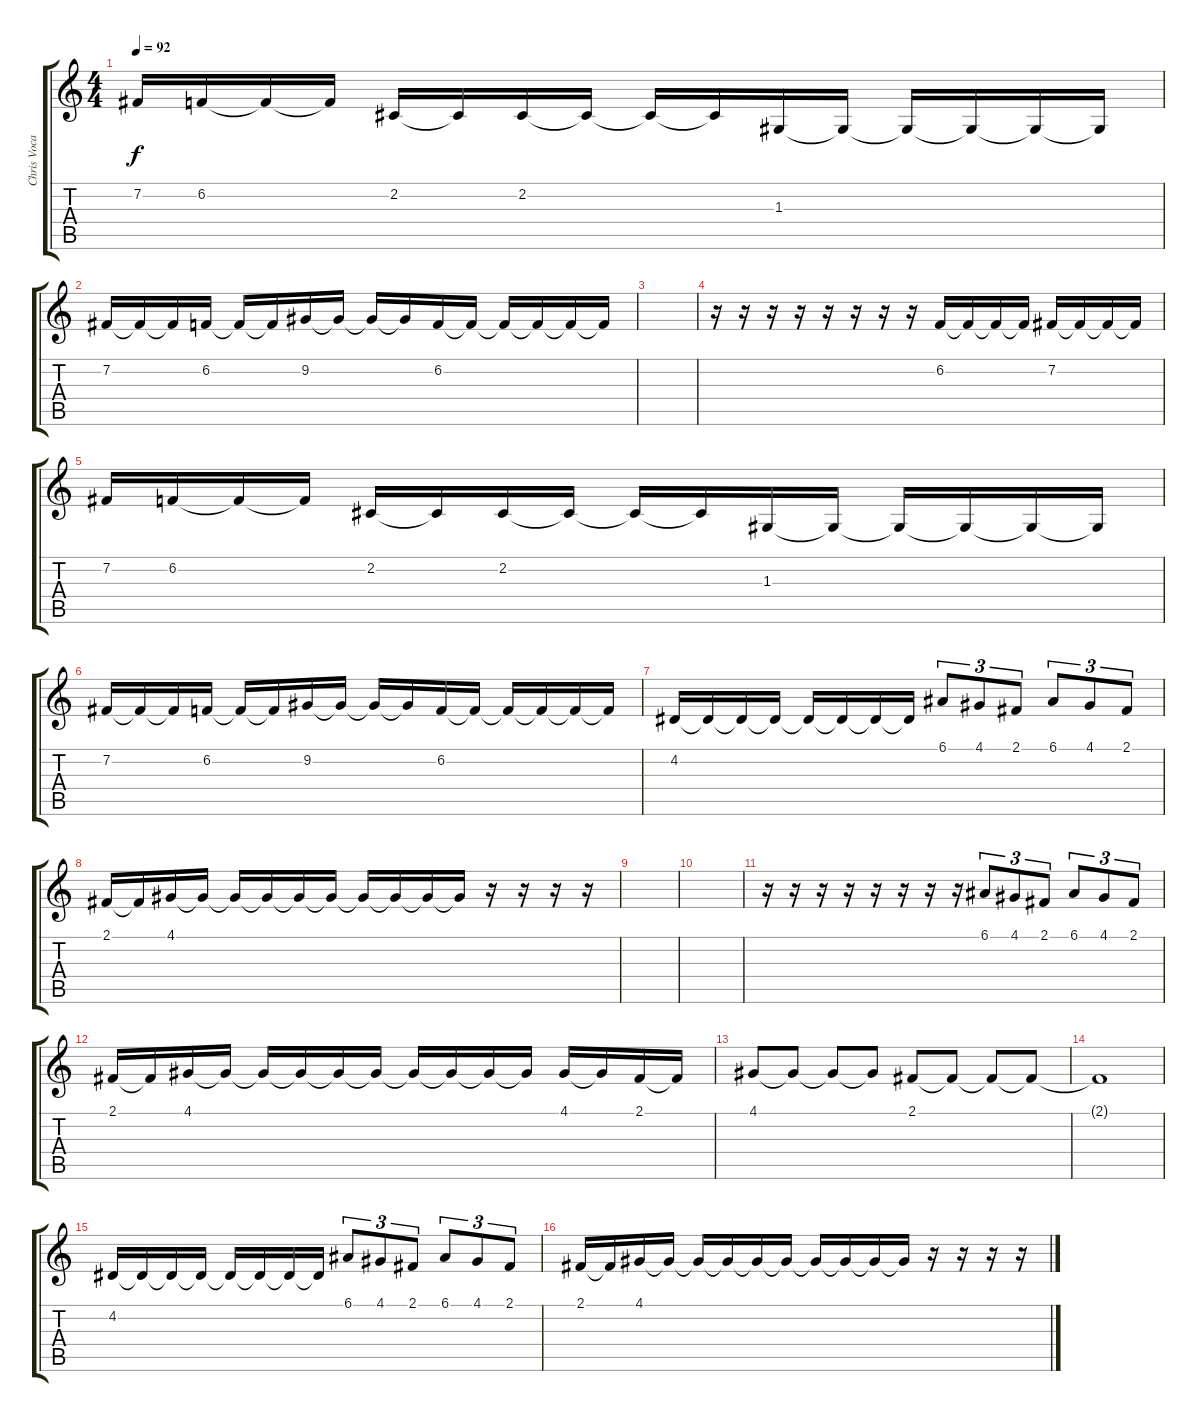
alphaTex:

\track ("Chris Vocals" "Chris Voca") {instrument oboe}
\staff {score tabs}
\tuning (E4 B3 G3 D3 A2 E2) {hide}
\ts (4 4)
\tempo 92
\clef g2
\ks c
7.2.16{dy f} 6.2.16 6.2{t}.16 6.2{t}.16 2.2.16 2.2{t}.16 2.2.16 2.2{t}.16 2.2{t}.16 2.2{t}.16 1.3.16 1.3{t}.16 1.3{t}.16 1.3{t}.16 1.3{t}.16 1.3{t}.16 |
7.2.16 7.2{t}.16 7.2{t}.16 6.2.16 6.2{t}.16 6.2{t}.16 9.2.16 9.2{t}.16 9.2{t}.16 9.2{t}.16 6.2.16 6.2{t}.16 6.2{t}.16 6.2{t}.16 6.2{t}.16 6.2{t}.16 |
|
r.16 r.16 r.16 r.16 r.16 r.16 r.16 r.16 6.2.16 6.2{t}.16 6.2{t}.16 6.2{t}.16 7.2.16 7.2{t}.16 7.2{t}.16 7.2{t}.16 |
7.2.16 6.2.16 6.2{t}.16 6.2{t}.16 2.2.16 2.2{t}.16 2.2.16 2.2{t}.16 2.2{t}.16 2.2{t}.16 1.3.16 1.3{t}.16 1.3{t}.16 1.3{t}.16 1.3{t}.16 1.3{t}.16 |
7.2.16 7.2{t}.16 7.2{t}.16 6.2.16 6.2{t}.16 6.2{t}.16 9.2.16 9.2{t}.16 9.2{t}.16 9.2{t}.16 6.2.16 6.2{t}.16 6.2{t}.16 6.2{t}.16 6.2{t}.16 6.2{t}.16 |
4.2.16 4.2{t}.16 4.2{t}.16 4.2{t}.16 4.2{t}.16 4.2{t}.16 4.2{t}.16 4.2{t}.16 6.1.8{tu (3 2)} 4.1.8{tu (3 2)} 2.1.8{tu (3 2)} 6.1.8{tu (3 2)} 4.1.8{tu (3 2)} 2.1.8{tu (3 2)} |
2.1.16 2.1{t}.16 4.1.16 4.1{t}.16 4.1{t}.16 4.1{t}.16 4.1{t}.16 4.1{t}.16 4.1{t}.16 4.1{t}.16 4.1{t}.16 4.1{t}.16 r.16 r.16 r.16 r.16 |
|
|
r.16 r.16 r.16 r.16 r.16 r.16 r.16 r.16 6.1.8{tu (3 2)} 4.1.8{tu (3 2)} 2.1.8{tu (3 2)} 6.1.8{tu (3 2)} 4.1.8{tu (3 2)} 2.1.8{tu (3 2)} |
2.1.16 2.1{t}.16 4.1.16 4.1{t}.16 4.1{t}.16 4.1{t}.16 4.1{t}.16 4.1{t}.16 4.1{t}.16 4.1{t}.16 4.1{t}.16 4.1{t}.16 4.1.16 4.1{t}.16 2.1.16 2.1{t}.16 |
4.1.8 4.1{t}.8 4.1{t}.8 4.1{t}.8 2.1.8 2.1{t}.8 2.1{t}.8 2.1{t}.8 |
2.1{t}.1 |
4.2.16 4.2{t}.16 4.2{t}.16 4.2{t}.16 4.2{t}.16 4.2{t}.16 4.2{t}.16 4.2{t}.16 6.1.8{tu (3 2)} 4.1.8{tu (3 2)} 2.1.8{tu (3 2)} 6.1.8{tu (3 2)} 4.1.8{tu (3 2)} 2.1.8{tu (3 2)} |
2.1.16 2.1{t}.16 4.1.16 4.1{t}.16 4.1{t}.16 4.1{t}.16 4.1{t}.16 4.1{t}.16 4.1{t}.16 4.1{t}.16 4.1{t}.16 4.1{t}.16 r.16 r.16 r.16 r.16
